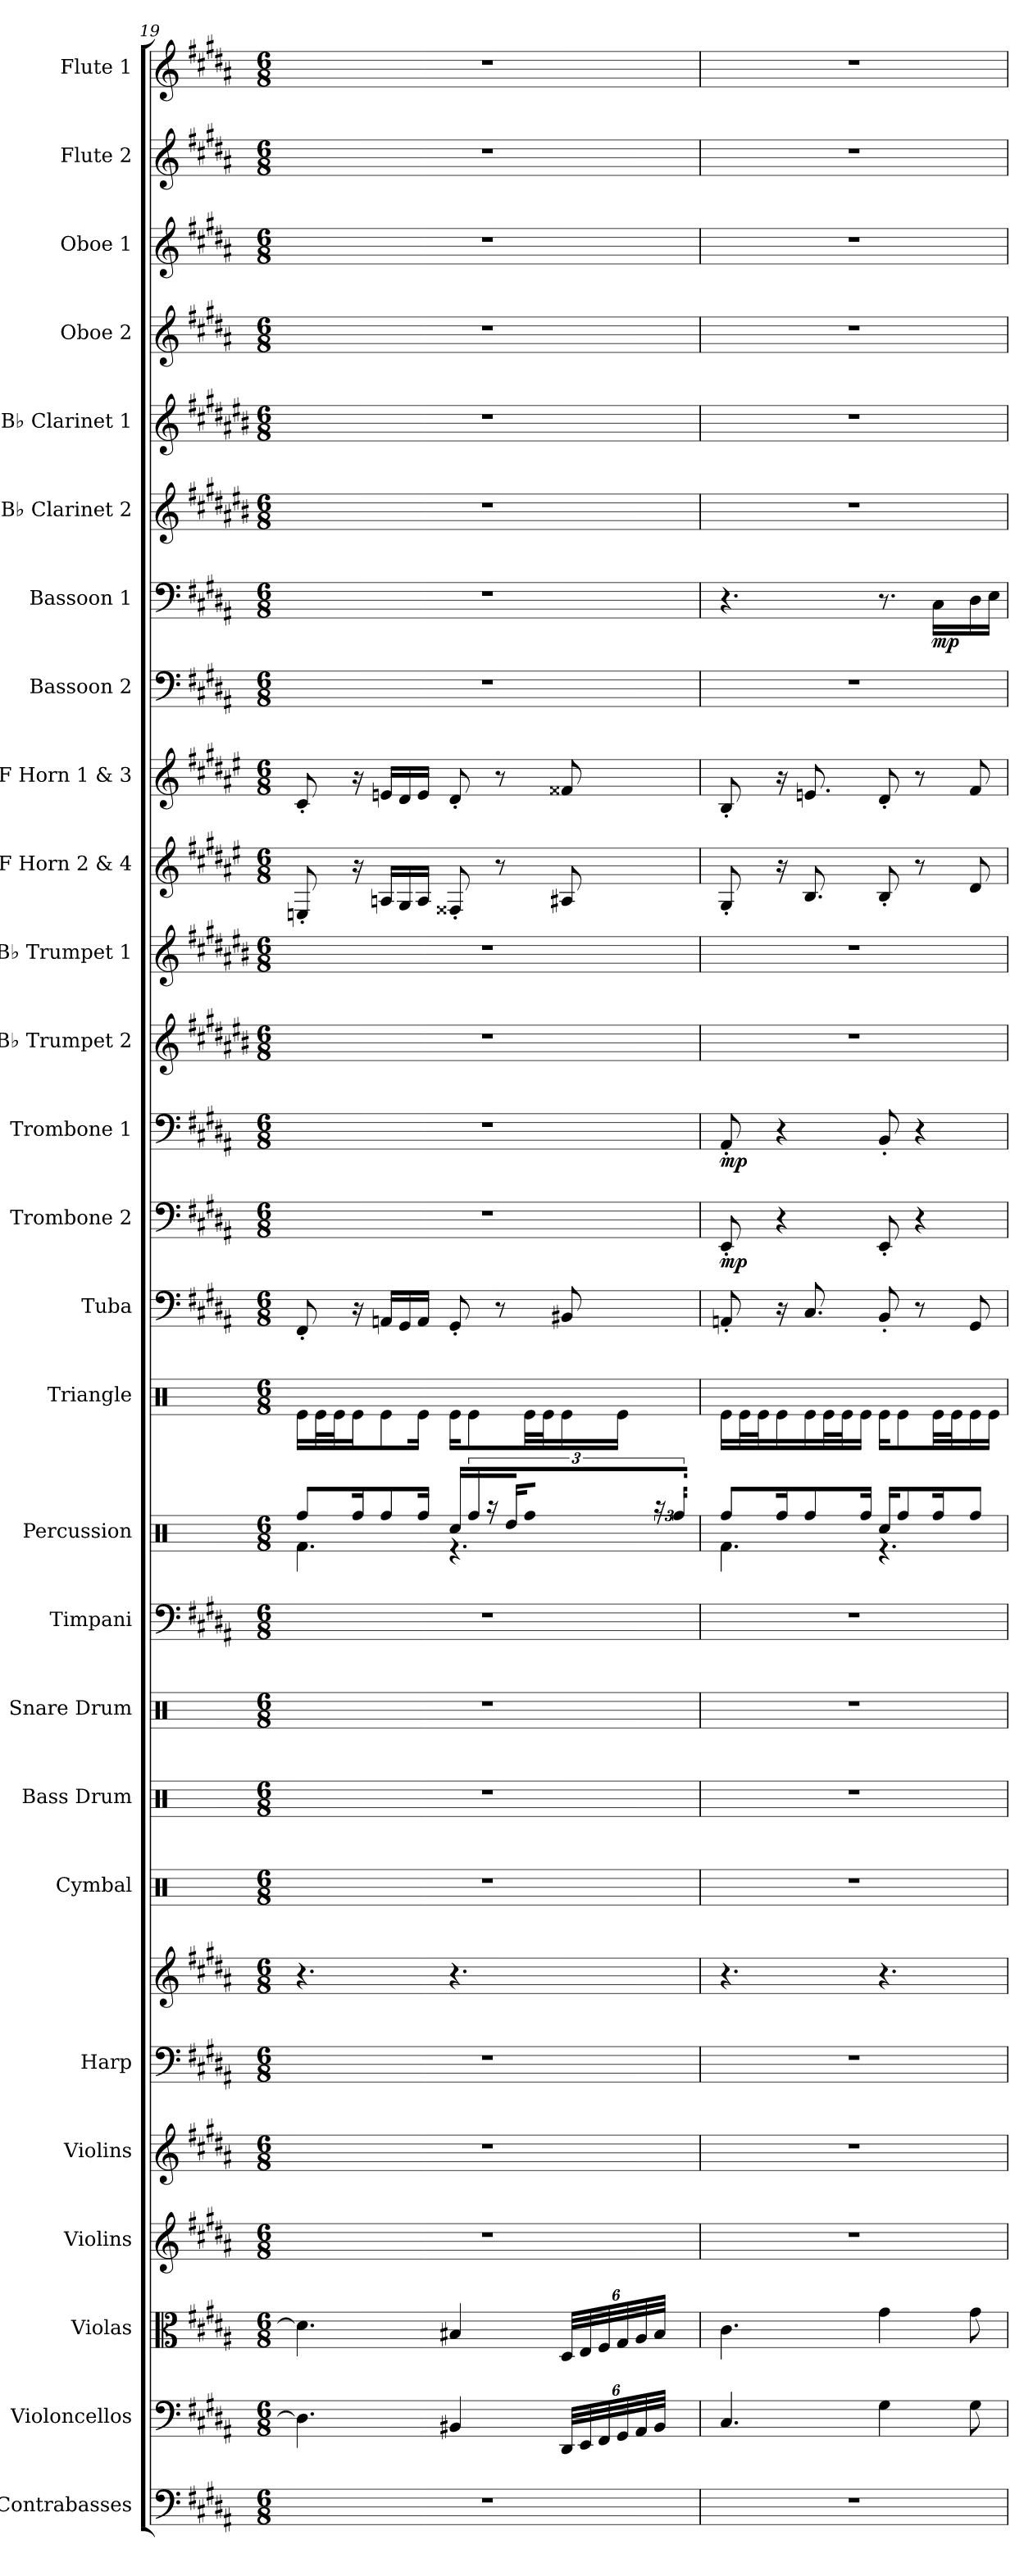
**kern	**kern	**kern	**kern	**kern	**kern	**kern	**kern	**kern	**kern	**kern	**kern	**kern	**kern	**kern	**dynam	**kern	**dynam	**kern	**kern	**kern	**kern	**kern	**kern	**dynam	**kern	**kern	**kern	**kern	**kern	**kern
*part27	*part26	*part25	*part24	*part23	*part22	*part22	*part21	*part20	*part19	*part18	*part17	*part16	*part15	*part14	*part14	*part13	*part13	*part12	*part11	*part10	*part9	*part8	*part7	*part7	*part6	*part5	*part4	*part3	*part2	*part1
*staff28	*staff27	*staff26	*staff25	*staff24	*staff23	*staff22	*staff21	*staff20	*staff19	*staff18	*staff17	*staff16	*staff15	*staff14	*staff14	*staff13	*staff13	*staff12	*staff11	*staff10	*staff9	*staff8	*staff7	*staff7	*staff6	*staff5	*staff4	*staff3	*staff2	*staff1
*I"Contrabasses	*I"Violoncellos	*I"Violas	*I"Violins	*I"Violins	*I"Harp	*	*I"Cymbal	*I"Bass Drum	*I"Snare Drum	*I"Timpani	*I"Percussion	*I"Triangle	*I"Tuba	*I"Trombone 2	*	*I"Trombone 1	*	*I"B♭ Trumpet 2	*I"B♭ Trumpet 1	*I"F Horn 2 &amp; 4	*I"F Horn 1 &amp; 3	*I"Bassoon 2	*I"Bassoon 1	*	*I"B♭ Clarinet 2	*I"B♭ Clarinet 1	*I"Oboe 2	*I"Oboe 1	*I"Flute 2	*I"Flute 1
*I'Cbs.	*I'Vcs.	*I'Vlas.	*I'Vlns.	*I'Vlns.	*I'Hrp.	*	*I'Cym.	*I'B. Dr.	*I'Sn. Dr.	*I'Timp.	*I'Perc.	*I'Trgl.	*I'Tba.	*I'Tbn. 2	*	*I'Tbn. 1	*	*I'B♭ Tpt. 2	*I'B♭ Tpt. 1	*I'F Hn. 2 4	*I'F Hn. 1 3	*I'Bsn. 2	*I'Bsn. 1	*	*I'B♭ Cl. 2	*I'B♭ Cl. 1	*I'Ob. 2	*I'Ob. 1	*I'Fl. 2	*I'Fl. 1
*clefF4	*clefF4	*clefC3	*clefG2	*clefG2	*clefF4	*clefG2	*clefX	*clefX	*clefX	*clefF4	*clefX	*clefX	*clefF4	*clefF4	*	*clefF4	*	*clefG2	*clefG2	*clefG2	*clefG2	*clefF4	*clefF4	*	*clefG2	*clefG2	*clefG2	*clefG2	*clefG2	*clefG2
*ITrd7c12	*	*	*	*	*	*	*	*	*	*	*	*	*	*	*	*	*	*ITrd1c2	*ITrd1c2	*ITrd4c7	*ITrd4c7	*	*	*	*ITrd1c2	*ITrd1c2	*	*	*	*
*k[f#c#g#d#a#]	*k[f#c#g#d#a#]	*k[f#c#g#d#a#]	*k[f#c#g#d#a#]	*k[f#c#g#d#a#]	*k[f#c#g#d#a#]	*k[f#c#g#d#a#]	*k[]	*k[]	*k[]	*k[f#c#g#d#a#]	*k[]	*k[]	*k[f#c#g#d#a#]	*k[f#c#g#d#a#]	*	*k[f#c#g#d#a#]	*	*k[f#c#g#d#a#]	*k[f#c#g#d#a#]	*k[f#c#g#d#a#]	*k[f#c#g#d#a#]	*k[f#c#g#d#a#]	*k[f#c#g#d#a#]	*	*k[f#c#g#d#a#]	*k[f#c#g#d#a#]	*k[f#c#g#d#a#]	*k[f#c#g#d#a#]	*k[f#c#g#d#a#]	*k[f#c#g#d#a#]
*M6/8	*M6/8	*M6/8	*M6/8	*M6/8	*M6/8	*M6/8	*M6/8	*M6/8	*M6/8	*M6/8	*M6/8	*M6/8	*M6/8	*M6/8	*	*M6/8	*	*M6/8	*M6/8	*M6/8	*M6/8	*M6/8	*M6/8	*	*M6/8	*M6/8	*M6/8	*M6/8	*M6/8	*M6/8
=19	=19	=19	=19	=19	=19	=19	=19	=19	=19	=19	=19	=19	=19	=19	=19	=19	=19	=19	=19	=19	=19	=19	=19	=19	=19	=19	=19	=19	=19	=19
*	*	*	*	*	*	*	*	*	*	*	*^	*	*	*	*	*	*	*	*	*	*	*	*	*	*	*	*	*	*	*
2.r	4.D\]	4.d\]	2.r	2.r	2.r	4.r	2.r	2.r	2.r	2.r	8Rff/L	4.Rf\	16Re\LL	8FF#'/	2.r	.	2.r	.	2.r	2.r	8AAn'/	8F#'/	2.r	2.r	.	2.r	2.r	2.r	2.r	2.r	2.r
.	.	.	.	.	.	.	.	.	.	.	.	.	32Re\L	.	.	.	.	.	.	.	.	.	.	.	.	.	.	.	.	.	.
.	.	.	.	.	.	.	.	.	.	.	.	.	32Re\J	.	.	.	.	.	.	.	.	.	.	.	.	.	.	.	.	.	.
.	.	.	.	.	.	.	.	.	.	.	16Rff/K	.	16Re\J	16r	.	.	.	.	.	.	16r	16r	.	.	.	.	.	.	.	.	.
.	.	.	.	.	.	.	.	.	.	.	8Rff/	.	8Re\	16AAn/LL	.	.	.	.	.	.	16Dn/LL	16An/LL	.	.	.	.	.	.	.	.	.
.	.	.	.	.	.	.	.	.	.	.	.	.	.	16GG#/	.	.	.	.	.	.	16C#/	16G#/	.	.	.	.	.	.	.	.	.
.	.	.	.	.	.	.	.	.	.	.	16Rff/Jk	.	16Re\Jk	16AA/JJ	.	.	.	.	.	.	16D/JJ	16A/JJ	.	.	.	.	.	.	.	.	.
.	4BB#X/	4B#X/	.	.	.	4.r	.	.	.	.	16Rcc/LL	4.r	16Re\KL	8GG#'/	.	.	.	.	.	.	8BB#X'/	8G#'/	.	.	.	.	.	.	.	.	.
.	.	.	.	.	.	.	.	.	.	.	24Rff/JJ	.	8Re\	.	.	.	.	.	.	.	.	.	.	.	.	.	.	.	.	.	.
.	.	.	.	.	.	.	.	.	.	.	24r	.	.	.	.	.	.	.	.	.	.	.	.	.	.	.	.	.	.	.	.
.	.	.	.	.	.	.	.	.	.	.	.	.	.	8r	.	.	.	.	.	.	8r	8r	.	.	.	.	.	.	.	.	.
.	.	.	.	.	.	.	.	.	.	.	24Rdd/LL	.	.	.	.	.	.	.	.	.	.	.	.	.	.	.	.	.	.	.	.
.	.	.	.	.	.	.	.	.	.	.	16Rff/JJ	.	32Re\LL	.	.	.	.	.	.	.	.	.	.	.	.	.	.	.	.	.	.
.	.	.	.	.	.	.	.	.	.	.	.	.	32Re\J	.	.	.	.	.	.	.	.	.	.	.	.	.	.	.	.	.	.
*	*Xbrackettup	*Xbrackettup	*	*	*	*	*	*	*	*	*	*	*	*	*	*	*	*	*	*	*	*	*	*	*	*	*	*	*	*	*
.	48DD#/LLL	48D#/LLL	.	.	.	.	.	.	.	.	24r	.	16Re\	8BB#X/	.	.	.	.	.	.	8D#X/	8B#X/	.	.	.	.	.	.	.	.	.
.	48EE/	48E/	.	.	.	.	.	.	.	.	.	.	.	.	.	.	.	.	.	.	.	.	.	.	.	.	.	.	.	.	.
.	48FF#/	48F#/	.	.	.	.	.	.	.	.	24Rff/LL	.	.	.	.	.	.	.	.	.	.	.	.	.	.	.	.	.	.	.	.
.	48GG#/	48G#/	.	.	.	.	.	.	.	.	.	.	16Re\JJ	.	.	.	.	.	.	.	.	.	.	.	.	.	.	.	.	.	.
.	48AA#/	48A#/	.	.	.	.	.	.	.	.	24R/JJ	.	.	.	.	.	.	.	.	.	.	.	.	.	.	.	.	.	.	.	.
.	48BB#/JJJ	48B#/JJJ	.	.	.	.	.	.	.	.	.	.	.	.	.	.	.	.	.	.	.	.	.	.	.	.	.	.	.	.	.
=20	=20	=20	=20	=20	=20	=20	=20	=20	=20	=20	=20	=20	=20	=20	=20	=20	=20	=20	=20	=20	=20	=20	=20	=20	=20	=20	=20	=20	=20	=20	=20
!	!	!	!	!	!	!	!	!	!	!	!	!	!	!	!	!LO:DY:b	!	!LO:DY:b	!	!	!	!	!	!	!	!	!	!	!	!	!
2.r	4.C#/	4.c#\	2.r	2.r	2.r	4.r	2.r	2.r	2.r	2.r	8Rff/L	4.Rf\	16Re\LL	8AAn'/	8EE'/	mp	8AA#'/	mp	2.r	2.r	8C#'/	8E'/	2.r	4.r	.	2.r	2.r	2.r	2.r	2.r	2.r
.	.	.	.	.	.	.	.	.	.	.	.	.	32Re\L	.	.	.	.	.	.	.	.	.	.	.	.	.	.	.	.	.	.
.	.	.	.	.	.	.	.	.	.	.	.	.	32Re\J	.	.	.	.	.	.	.	.	.	.	.	.	.	.	.	.	.	.
.	.	.	.	.	.	.	.	.	.	.	16Rff/K	.	16Re\	16r	4r	.	4r	.	.	.	16r	16r	.	.	.	.	.	.	.	.	.
.	.	.	.	.	.	.	.	.	.	.	8Rff/	.	16Re\	8.C#/	.	.	.	.	.	.	8.E/	8.An/	.	.	.	.	.	.	.	.	.
.	.	.	.	.	.	.	.	.	.	.	.	.	32Re\L	.	.	.	.	.	.	.	.	.	.	.	.	.	.	.	.	.	.
.	.	.	.	.	.	.	.	.	.	.	.	.	32Re\J	.	.	.	.	.	.	.	.	.	.	.	.	.	.	.	.	.	.
.	.	.	.	.	.	.	.	.	.	.	16Rff/Jk	.	16Re\JJ	.	.	.	.	.	.	.	.	.	.	.	.	.	.	.	.	.	.
.	4G#\	4g#\	.	.	.	4.r	.	.	.	.	16Rcc/KL	4.r	16Re\KL	8BB'/	8EE'/	.	8BB'/	.	.	.	8E'/	8G#'/	.	8.r	.	.	.	.	.	.	.
.	.	.	.	.	.	.	.	.	.	.	8Rff/	.	8Re\	.	.	.	.	.	.	.	.	.	.	.	.	.	.	.	.	.	.
.	.	.	.	.	.	.	.	.	.	.	.	.	.	8r	4r	.	4r	.	.	.	8r	8r	.	.	.	.	.	.	.	.	.
!	!	!	!	!	!	!	!	!	!	!	!	!	!	!	!	!	!	!	!	!	!	!	!	!	!LO:DY:b	!	!	!	!	!	!
.	.	.	.	.	.	.	.	.	.	.	16Rff/K	.	32Re\LL	.	.	.	.	.	.	.	.	.	.	16C#\LL	mp	.	.	.	.	.	.
.	.	.	.	.	.	.	.	.	.	.	.	.	32Re\J	.	.	.	.	.	.	.	.	.	.	.	.	.	.	.	.	.	.
.	8G#\	8g#\	.	.	.	.	.	.	.	.	8Rff/J	.	16Re\	8GG#/	.	.	.	.	.	.	8G#/	8B/	.	16D#\	.	.	.	.	.	.	.
.	.	.	.	.	.	.	.	.	.	.	.	.	16Re\JJ	.	.	.	.	.	.	.	.	.	.	16E\JJ	.	.	.	.	.	.	.
*	*	*	*	*	*	*	*	*	*	*	*v	*v	*	*	*	*	*	*	*	*	*	*	*	*	*	*	*	*	*	*	*
=	=	=	=	=	=	=	=	=	=	=	=	=	=	=	=	=	=	=	=	=	=	=	=	=	=	=	=	=	=	=
*-	*-	*-	*-	*-	*-	*-	*-	*-	*-	*-	*-	*-	*-	*-	*-	*-	*-	*-	*-	*-	*-	*-	*-	*-	*-	*-	*-	*-	*-	*-
